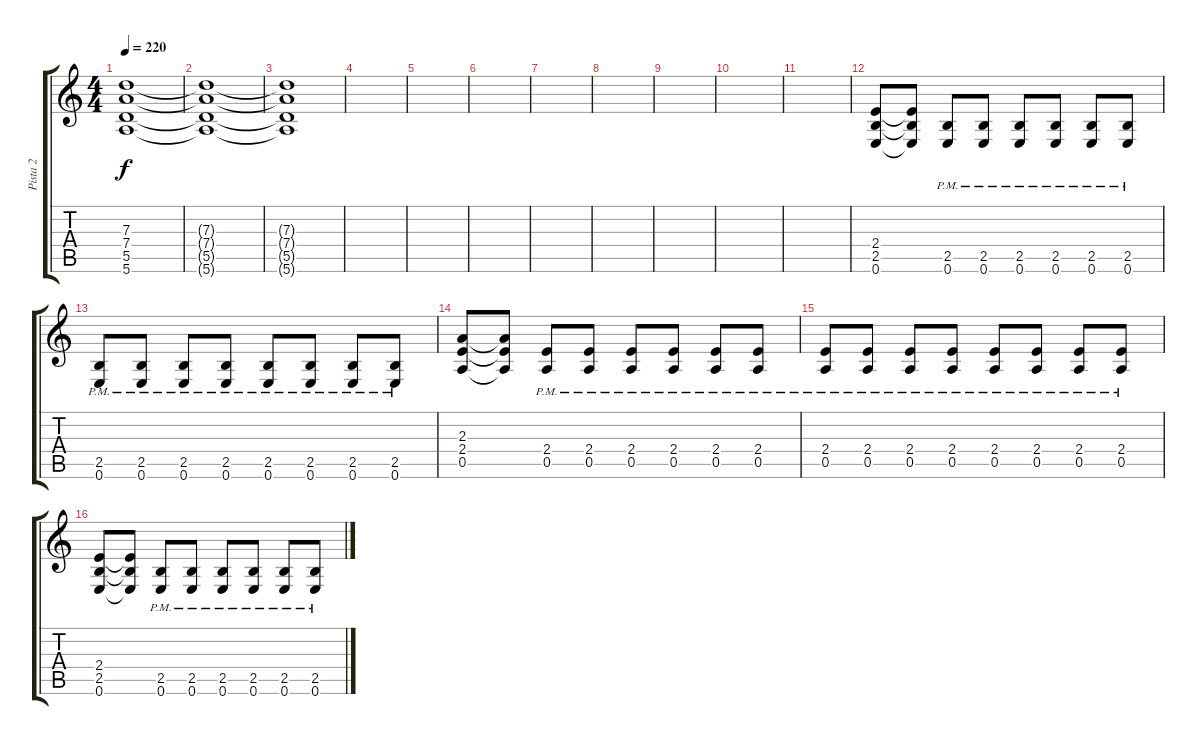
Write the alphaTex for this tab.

\track ("Pista 2" "Pista 2") {instrument distortionguitar}
\staff {score tabs}
\tuning (E4 B3 G3 D3 A2 E2) {hide}
\ts (4 4)
\tempo 220
\clef g2
\ks c
(7.3{t} 7.4{t} 5.5{t} 5.6{t}).1{dy f} |
(7.3{t} 7.4{t} 5.5{t} 5.6{t}).1 |
(7.3{t} 7.4{t} 5.5{t} 5.6{t}).1 |
|
|
|
|
|
|
|
|
(2.4 2.5 0.6).8 (2.4{t} 2.5{t} 0.6{t}).8 (2.5{pm} 0.6{pm}).8 (2.5{pm} 0.6{pm}).8 (2.5{pm} 0.6{pm}).8 (2.5{pm} 0.6{pm}).8 (2.5{pm} 0.6{pm}).8 (2.5{pm} 0.6{pm}).8 |
(2.5{pm} 0.6{pm}).8 (2.5{pm} 0.6{pm}).8 (2.5{pm} 0.6{pm}).8 (2.5{pm} 0.6{pm}).8 (2.5{pm} 0.6{pm}).8 (2.5{pm} 0.6{pm}).8 (2.5{pm} 0.6{pm}).8 (2.5{pm} 0.6{pm}).8 |
(2.3 2.4 0.5).8 (2.3{t} 2.4{t} 0.5{t}).8 (2.4{pm} 0.5{pm}).8 (2.4{pm} 0.5{pm}).8 (2.4{pm} 0.5{pm}).8 (2.4{pm} 0.5{pm}).8 (2.4{pm} 0.5{pm}).8 (2.4{pm} 0.5{pm}).8 |
(2.4{pm} 0.5{pm}).8 (2.4{pm} 0.5{pm}).8 (2.4{pm} 0.5{pm}).8 (2.4{pm} 0.5{pm}).8 (2.4{pm} 0.5{pm}).8 (2.4{pm} 0.5{pm}).8 (2.4{pm} 0.5{pm}).8 (2.4{pm} 0.5{pm}).8 |
(2.4 2.5 0.6).8 (2.4{t} 2.5{t} 0.6{t}).8 (2.5{pm} 0.6{pm}).8 (2.5{pm} 0.6{pm}).8 (2.5{pm} 0.6{pm}).8 (2.5{pm} 0.6{pm}).8 (2.5{pm} 0.6{pm}).8 (2.5{pm} 0.6{pm}).8
